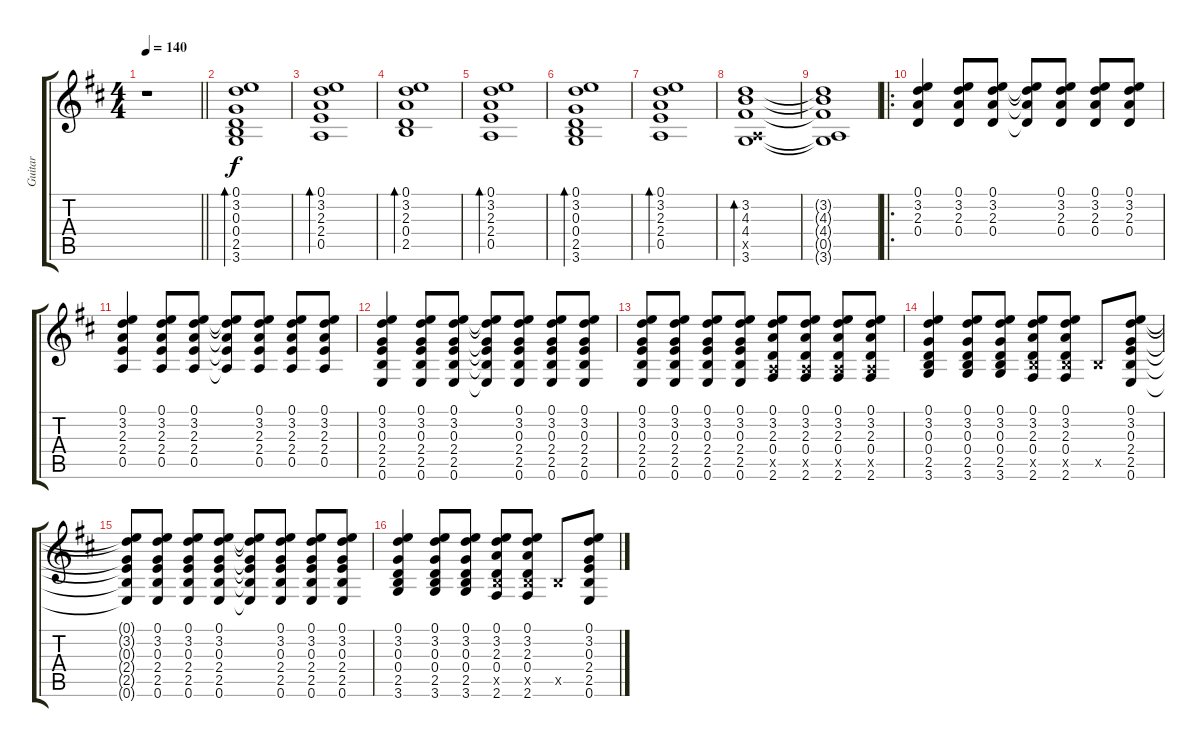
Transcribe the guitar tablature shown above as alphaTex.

\track ("Guitar" "Guitar") {instrument acousticguitarnylon}
\staff {score tabs}
\tuning (E4 B3 G3 D3 A2 E2) {hide}
\ts (4 4)
\tempo 140
\clef g2
\barLineRight lightlight
\ks d
r.1{dy f instrument acousticguitarnylon} |
(0.1 3.2 0.3 0.4 2.5 3.6).1{bd 60} |
(0.1 3.2 2.3 2.4 0.5).1{bd 60} |
(0.1 3.2 2.3 0.4 2.5).1{bd 60} |
(0.1 3.2 2.3 2.4 0.5).1{bd 60} |
(0.1 3.2 0.3 0.4 2.5 3.6).1{bd 60} |
(0.1 3.2 2.3 2.4 0.5).1{bd 60} |
(3.2 4.3 4.4 0.5{x} 3.6).1{bd 60} |
(3.2{t} 4.3{t} 4.4{t} 0.5{t} 3.6{t}).1 |
\ro
(0.1 3.2 2.3 0.4).4 (0.1 3.2 2.3 0.4).8 (0.1 3.2 2.3 0.4).8 (0.1{t} 3.2{t} 2.3{t} 0.4{t}).8 (0.1 3.2 2.3 0.4).8 (0.1 3.2 2.3 0.4).8 (0.1 3.2 2.3 0.4).8 |
(0.1 3.2 2.3 2.4 0.5).4 (0.1 3.2 2.3 2.4 0.5).8 (0.1 3.2 2.3 2.4 0.5).8 (0.1{t} 3.2{t} 2.3{t} 2.4{t} 0.5{t}).8 (0.1 3.2 2.3 2.4 0.5).8 (0.1 3.2 2.3 2.4 0.5).8 (0.1 3.2 2.3 2.4 0.5).8 |
(0.1 3.2 0.3 2.4 2.5 0.6).4 (0.1 3.2 0.3 2.4 2.5 0.6).8 (0.1 3.2 0.3 2.4 2.5 0.6).8 (0.1{t} 3.2{t} 0.3{t} 2.4{t} 2.5{t} 0.6{t}).8 (0.1 3.2 0.3 2.4 2.5 0.6).8 (0.1 3.2 0.3 2.4 2.5 0.6).8 (0.1 3.2 0.3 2.4 2.5 0.6).8 |
(0.1 3.2 0.3 2.4 2.5 0.6).8 (0.1 3.2 0.3 2.4 2.5 0.6).8 (0.1 3.2 0.3 2.4 2.5 0.6).8 (0.1 3.2 0.3 2.4 2.5 0.6).8 (0.1 3.2 2.3 0.4 0.5{x} 2.6).8 (0.1 3.2 2.3 0.4 0.5{x} 2.6).8 (0.1 3.2 2.3 0.4 0.5{x} 2.6).8 (0.1 3.2 2.3 0.4 0.5{x} 2.6).8 |
(0.1 3.2 0.3 0.4 2.5 3.6).4 (0.1 3.2 0.3 0.4 2.5 3.6).8 (0.1 3.2 0.3 0.4 2.5 3.6).8 (0.1 3.2 2.3 0.4 2.5{x} 2.6).8 (0.1 3.2 2.3 0.4 2.5{x} 2.6).8 2.5{x}.8 (0.1 3.2 0.3 2.4 2.5 0.6).8 |
(0.1{t} 3.2{t} 0.3{t} 2.4{t} 2.5{t} 0.6{t}).8 (0.1 3.2 0.3 2.4 2.5 0.6).8 (0.1 3.2 0.3 2.4 2.5 0.6).8 (0.1 3.2 0.3 2.4 2.5 0.6).8 (0.1{t} 3.2{t} 0.3{t} 2.4{t} 2.5{t} 0.6{t}).8 (0.1 3.2 0.3 2.4 2.5 0.6).8 (0.1 3.2 0.3 2.4 2.5 0.6).8 (0.1 3.2 0.3 2.4 2.5 0.6).8 |
(0.1 3.2 0.3 0.4 2.5 3.6).4 (0.1 3.2 0.3 0.4 2.5 3.6).8 (0.1 3.2 0.3 0.4 2.5 3.6).8 (0.1 3.2 2.3 0.4 2.5{x} 2.6).8 (0.1 3.2 2.3 0.4 2.5{x} 2.6).8 2.5{x}.8 (0.1 3.2 0.3 2.4 2.5 0.6).8
